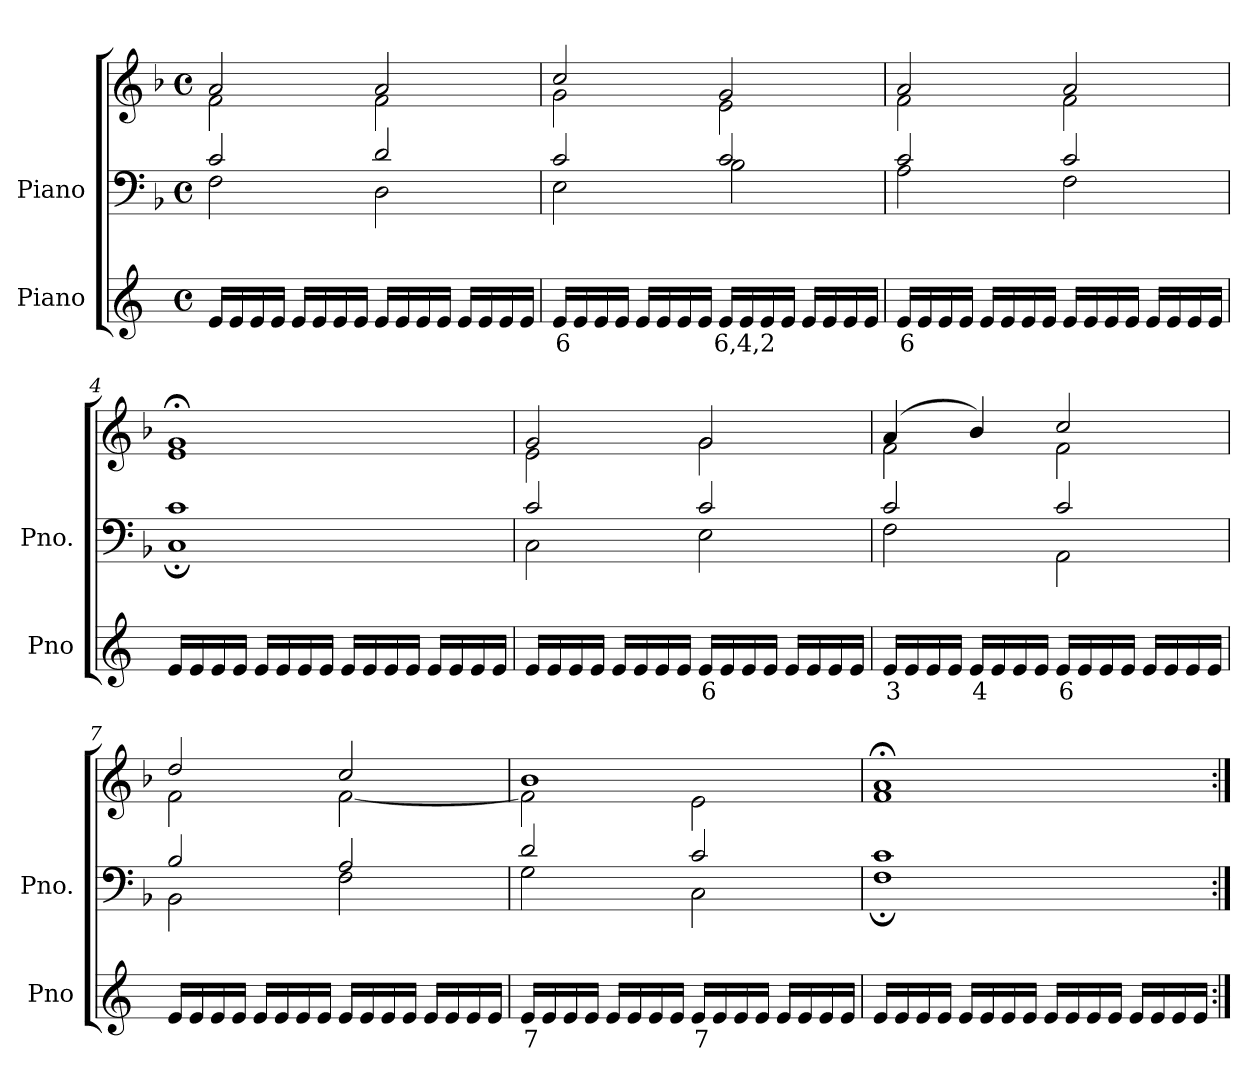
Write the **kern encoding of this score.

**kern	**text	**kern	**kern
*part2	*part2	*part1	*part1
*staff3	*staff3	*staff2	*staff1
*I"Piano	*	*I"Piano	*
*I'Pno	*	*I'Pno.	*
*clefG2	*	*clefF4	*clefG2
*k[]	*	*k[b-]	*k[b-]
*M4/4	*	*M4/4	*M4/4
*met(c)	*	*met(c)	*met(c)
=1	=1	=1	=1
*	*	*^	*^
16e/LL	.	2c/	2F\	2a/	2f\
16e/	.	.	.	.	.
16e/	.	.	.	.	.
16e/JJ	.	.	.	.	.
16e/LL	.	.	.	.	.
16e/	.	.	.	.	.
16e/	.	.	.	.	.
16e/JJ	.	.	.	.	.
16e/LL	.	2d/	2D\	2a/	2f\
16e/	.	.	.	.	.
16e/	.	.	.	.	.
16e/JJ	.	.	.	.	.
16e/LL	.	.	.	.	.
16e/	.	.	.	.	.
16e/	.	.	.	.	.
16e/JJ	.	.	.	.	.
=2	=2	=2	=2	=2	=2
!	!LO:LY:b	!	!	!	!
16e/LL	6	2c/	2E\	2cc/	2g\
16e/	.	.	.	.	.
16e/	.	.	.	.	.
16e/JJ	.	.	.	.	.
16e/LL	.	.	.	.	.
16e/	.	.	.	.	.
16e/	.	.	.	.	.
16e/JJ	.	.	.	.	.
!	!LO:LY:b	!	!	!	!
16e/LL	6,4,2	2c/	2B-\	2g/	2e\
16e/	.	.	.	.	.
16e/	.	.	.	.	.
16e/JJ	.	.	.	.	.
16e/LL	.	.	.	.	.
16e/	.	.	.	.	.
16e/	.	.	.	.	.
16e/JJ	.	.	.	.	.
=3	=3	=3	=3	=3	=3
!	!LO:LY:b	!	!	!	!
16e/LL	6	2c/	2A\	2a/	2f\
16e/	.	.	.	.	.
16e/	.	.	.	.	.
16e/JJ	.	.	.	.	.
16e/LL	.	.	.	.	.
16e/	.	.	.	.	.
16e/	.	.	.	.	.
16e/JJ	.	.	.	.	.
16e/LL	.	2c/	2F\	2a/	2f\
16e/	.	.	.	.	.
16e/	.	.	.	.	.
16e/JJ	.	.	.	.	.
16e/LL	.	.	.	.	.
16e/	.	.	.	.	.
16e/	.	.	.	.	.
16e/JJ	.	.	.	.	.
=4	=4	=4	=4	=4	=4
16e/LL	.	1c	1C;	1g;<	1e
16e/	.	.	.	.	.
16e/	.	.	.	.	.
16e/JJ	.	.	.	.	.
16e/LL	.	.	.	.	.
16e/	.	.	.	.	.
16e/	.	.	.	.	.
16e/JJ	.	.	.	.	.
16e/LL	.	.	.	.	.
16e/	.	.	.	.	.
16e/	.	.	.	.	.
16e/JJ	.	.	.	.	.
16e/LL	.	.	.	.	.
16e/	.	.	.	.	.
16e/	.	.	.	.	.
16e/JJ	.	.	.	.	.
=5	=5	=5	=5	=5	=5
16e/LL	.	2c/	2C\	2g/	2e\
16e/	.	.	.	.	.
16e/	.	.	.	.	.
16e/JJ	.	.	.	.	.
16e/LL	.	.	.	.	.
16e/	.	.	.	.	.
16e/	.	.	.	.	.
16e/JJ	.	.	.	.	.
!	!LO:LY:b	!	!	!	!
16e/LL	6	2c/	2E\	2g/	2g\
16e/	.	.	.	.	.
16e/	.	.	.	.	.
16e/JJ	.	.	.	.	.
16e/LL	.	.	.	.	.
16e/	.	.	.	.	.
16e/	.	.	.	.	.
16e/JJ	.	.	.	.	.
=6	=6	=6	=6	=6	=6
!	!LO:LY:b	!	!	!	!
16e/LL	3	2c/	2F\	(>4a/	2f\
16e/	.	.	.	.	.
16e/	.	.	.	.	.
16e/JJ	.	.	.	.	.
!	!LO:LY:b	!	!	!	!
16e/LL	4	.	.	4b-/)	.
16e/	.	.	.	.	.
16e/	.	.	.	.	.
16e/JJ	.	.	.	.	.
!	!LO:LY:b	!	!	!	!
16e/LL	6	2c/	2AA\	2cc/	2f\
16e/	.	.	.	.	.
16e/	.	.	.	.	.
16e/JJ	.	.	.	.	.
16e/LL	.	.	.	.	.
16e/	.	.	.	.	.
16e/	.	.	.	.	.
16e/JJ	.	.	.	.	.
=7	=7	=7	=7	=7	=7
16e/LL	.	2B-/	2BB-\	2dd/	2f\
16e/	.	.	.	.	.
16e/	.	.	.	.	.
16e/JJ	.	.	.	.	.
16e/LL	.	.	.	.	.
16e/	.	.	.	.	.
16e/	.	.	.	.	.
16e/JJ	.	.	.	.	.
16e/LL	.	2A/	2F\	2cc/	[2f\
16e/	.	.	.	.	.
16e/	.	.	.	.	.
16e/JJ	.	.	.	.	.
16e/LL	.	.	.	.	.
16e/	.	.	.	.	.
16e/	.	.	.	.	.
16e/JJ	.	.	.	.	.
=8	=8	=8	=8	=8	=8
!	!LO:LY:b	!	!	!	!
16e/LL	7	2d/	2G\	1b-	2f\]
16e/	.	.	.	.	.
16e/	.	.	.	.	.
16e/JJ	.	.	.	.	.
16e/LL	.	.	.	.	.
16e/	.	.	.	.	.
16e/	.	.	.	.	.
16e/JJ	.	.	.	.	.
!	!LO:LY:b	!	!	!	!
16e/LL	7	2c/	2C\	.	2e\
16e/	.	.	.	.	.
16e/	.	.	.	.	.
16e/JJ	.	.	.	.	.
16e/LL	.	.	.	.	.
16e/	.	.	.	.	.
16e/	.	.	.	.	.
16e/JJ	.	.	.	.	.
=9	=9	=9	=9	=9	=9
16e/LL	.	1c	1F;	1a;<	1f
16e/	.	.	.	.	.
16e/	.	.	.	.	.
16e/JJ	.	.	.	.	.
16e/LL	.	.	.	.	.
16e/	.	.	.	.	.
16e/	.	.	.	.	.
16e/JJ	.	.	.	.	.
16e/LL	.	.	.	.	.
16e/	.	.	.	.	.
16e/	.	.	.	.	.
16e/JJ	.	.	.	.	.
16e/LL	.	.	.	.	.
16e/	.	.	.	.	.
16e/	.	.	.	.	.
16e/JJ	.	.	.	.	.
*	*	*v	*v	*	*
*	*	*	*v	*v
=:|!	=:|!	=:|!	=:|!
*-	*-	*-	*-
